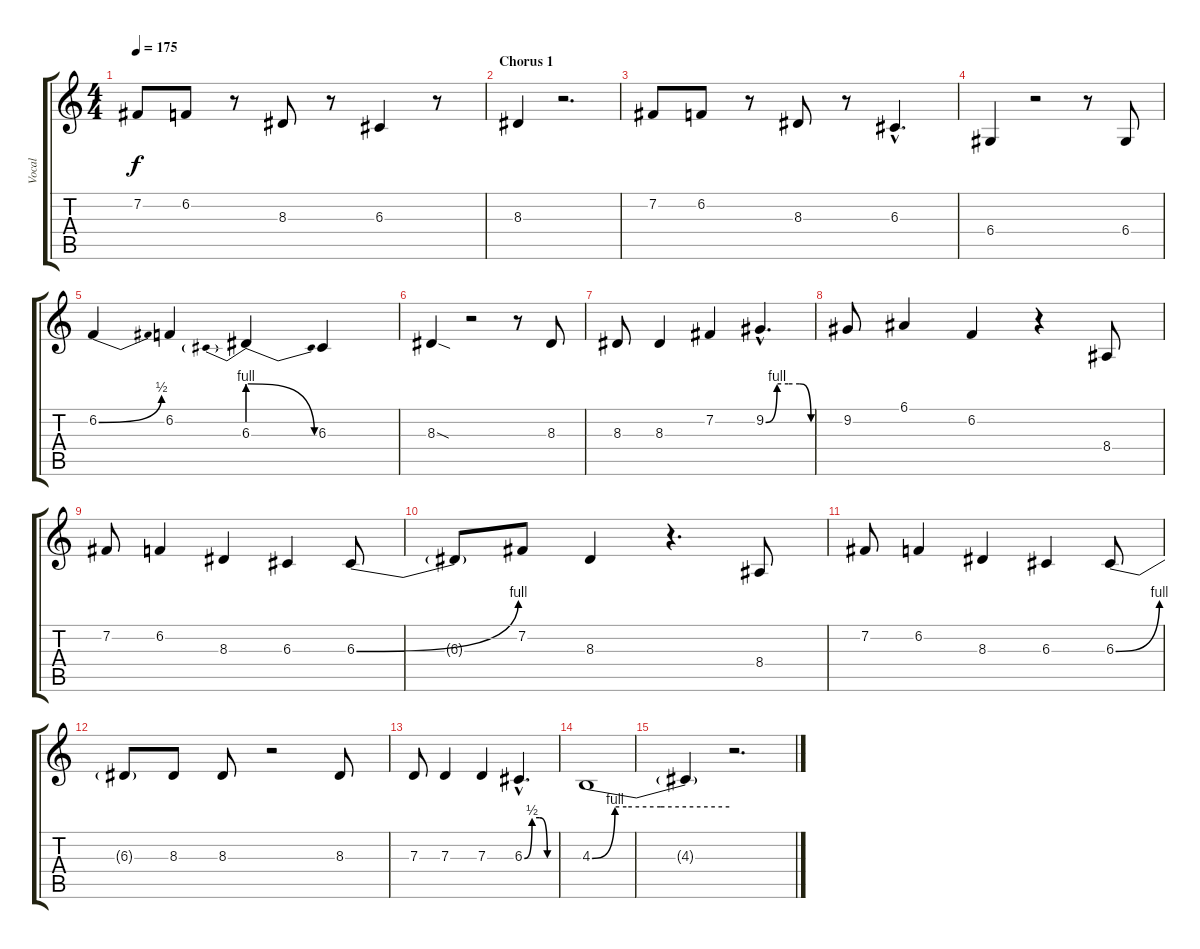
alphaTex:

\track ("Vocal" "Vocal") {instrument baritonesax}
\staff {score tabs}
\tuning (E4 B3 G3 D3 A2 E2) {hide}
\ts (4 4)
\tempo 175
\clef g2
\ks c
7.2.8{dy f} 6.2.8 r.8 8.3.8 r.8 6.3.4 r.8 |
\section ("" "Chorus 1")
8.3.4 r.2{d} |
7.2.8 6.2.8 r.8 8.3.8 r.8 6.3{hac}.4{d} |
6.4.4 r.2 r.8 6.4.8 |
6.2{be (bend 0 0 60 2)}.4 6.2.4 6.3{be (prebendrelease 0 4 60 0)}.4 6.3.4 |
8.3{sod}.4 r.2 r.8 8.3.8 |
8.3.8 8.3.4 7.2.4 9.2{be (custom 0 0 15 4 30 4 45 4 60 0) hac}.4{d} |
9.2.8 6.1.4 6.2.4 r.4 8.4.8 |
7.2.8 6.2.4 8.3.4 6.3.4 6.3{be (bend 0 0 60 4)}.8 |
6.3{t}.8 7.2.8 8.3.4 r.4{d} 8.4.8 |
7.2.8 6.2.4 8.3.4 6.3.4 6.3{be (bend 0 0 60 4)}.8 |
6.3{t}.8 8.3.8 8.3.8 r.2 8.3.8 |
7.3.8 7.3.4 7.3.4 6.3{be (custom 0 0 15 2 30 2 45 0 60 0) hac}.4{d} |
4.3{be (custom 0 0 10 4 15 4 30 4 60 4)}.1 |
4.3{t}.4 r.2{d}
